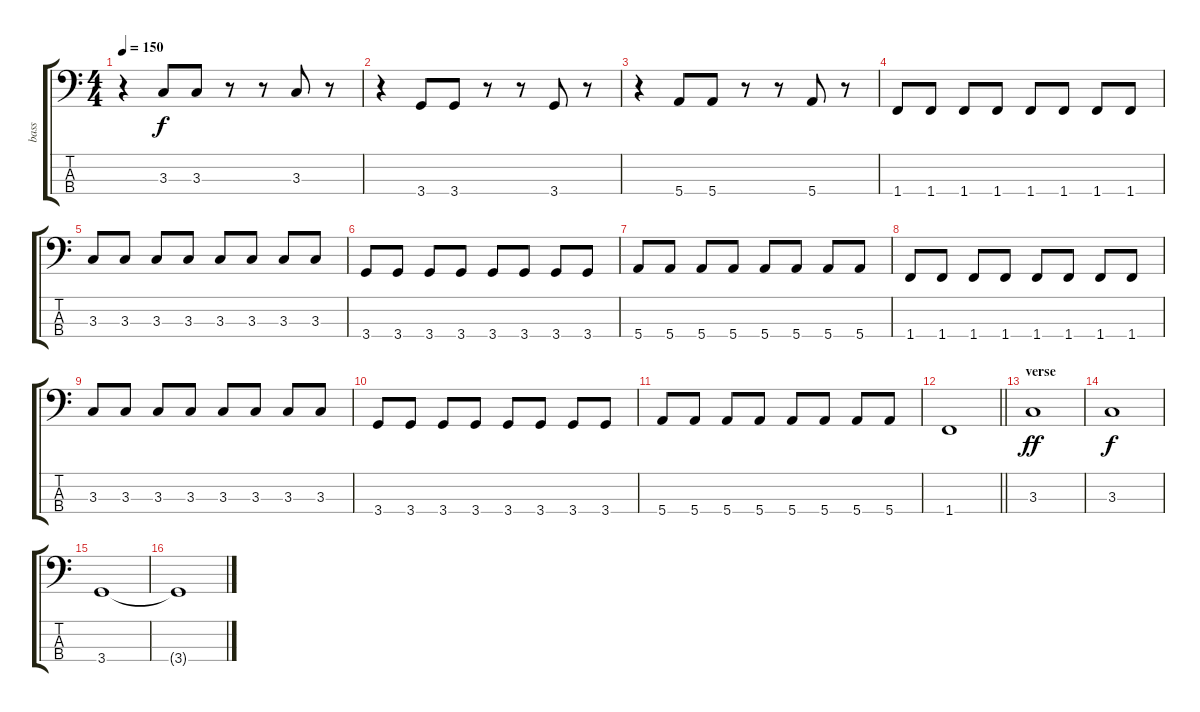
\track ("bass" "bass") {instrument electricbasspick}
\staff {score tabs}
\tuning (G2 D2 A1 E1) {hide}
\ts (4 4)
\tempo 150
\clef f4
\ks c
r.4{dy f} 3.3.8 3.3.8 r.8 r.8 3.3.8 r.8 |
r.4 3.4.8 3.4.8 r.8 r.8 3.4.8 r.8 |
r.4 5.4.8 5.4.8 r.8 r.8 5.4.8 r.8 |
1.4.8 1.4.8 1.4.8 1.4.8 1.4.8 1.4.8 1.4.8 1.4.8 |
3.3.8 3.3.8 3.3.8 3.3.8 3.3.8 3.3.8 3.3.8 3.3.8 |
3.4.8 3.4.8 3.4.8 3.4.8 3.4.8 3.4.8 3.4.8 3.4.8 |
5.4.8 5.4.8 5.4.8 5.4.8 5.4.8 5.4.8 5.4.8 5.4.8 |
1.4.8 1.4.8 1.4.8 1.4.8 1.4.8 1.4.8 1.4.8 1.4.8 |
3.3.8 3.3.8 3.3.8 3.3.8 3.3.8 3.3.8 3.3.8 3.3.8 |
3.4.8 3.4.8 3.4.8 3.4.8 3.4.8 3.4.8 3.4.8 3.4.8 |
5.4.8 5.4.8 5.4.8 5.4.8 5.4.8 5.4.8 5.4.8 5.4.8 |
\barLineRight lightlight
1.4.1 |
\section ("" "verse")
3.3.1{dy ff} |
3.3.1{dy f} |
3.4.1 |
3.4{t}.1
